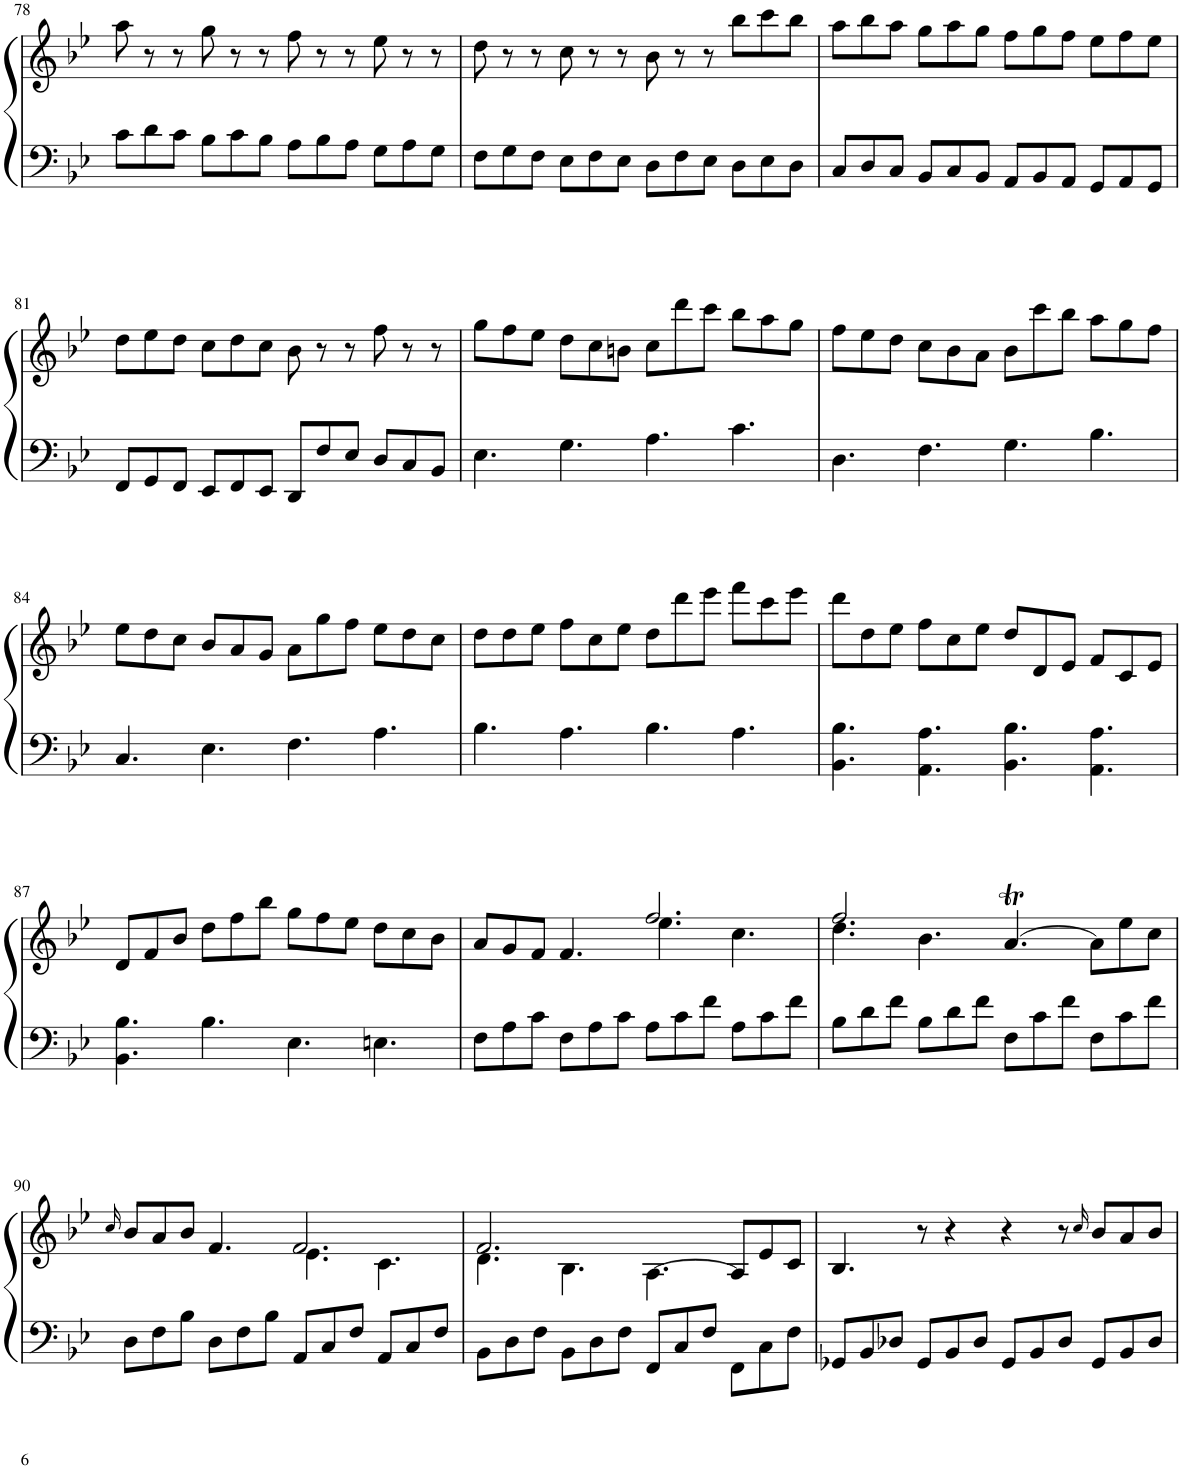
**kern	**kern
*part1	*part1
*staff2	*staff1
*I"Piano	*
*I'Pno.	*
!!LO:PB:g=z
*clefF4	*clefG2
*k[b-e-]	*k[b-e-]
*M12/8	*M12/8
=78	=78
8c\L	8aa\
8d\	8r
8c\J	8r
8B-\L	8gg\
8c\	8r
8B-\J	8r
8A\L	8ff\
8B-\	8r
8A\J	8r
8G\L	8ee-\
8A\	8r
8G\J	8r
=79	=79
8F\L	8dd\
8G\	8r
8F\J	8r
8E-\L	8cc\
8F\	8r
8E-\J	8r
8D\L	8b-\
8F\	8r
8E-\J	8r
8D\L	8bb-\L
8E-\	8ccc\
8D\J	8bb-\J
=80	=80
8C/L	8aa\L
8D/	8bb-\
8C/J	8aa\J
8BB-/L	8gg\L
8C/	8aa\
8BB-/J	8gg\J
8AA/L	8ff\L
8BB-/	8gg\
8AA/J	8ff\J
8GG/L	8ee-\L
8AA/	8ff\
8GG/J	8ee-\J
!!LO:LB:g=z
=81	=81
8FF/L	8dd\L
8GG/	8ee-\
8FF/J	8dd\J
8EE-/L	8cc\L
8FF/	8dd\
8EE-/J	8cc\J
8DD/L	8b-\
8F/	8r
8E-/J	8r
8D/L	8ff\
8C/	8r
8BB-/J	8r
=82	=82
4.E-\	8gg\L
.	8ff\
.	8ee-\J
4.G\	8dd\L
.	8cc\
.	8bn\J
4.A\	8cc\L
.	8ddd\
.	8ccc\J
4.c\	8bb-\L
.	8aa\
.	8gg\J
=83	=83
4.D\	8ff\L
.	8ee-\
.	8dd\J
4.F\	8cc\L
.	8b-\
.	8a\J
4.G\	8b-\L
.	8ccc\
.	8bb-\J
4.B-\	8aa\L
.	8gg\
.	8ff\J
!!LO:LB:g=z
=84	=84
4.C/	8ee-\L
.	8dd\
.	8cc\J
4.E-\	8b-/L
.	8a/
.	8g/J
4.F\	8a\L
.	8gg\
.	8ff\J
4.A\	8ee-\L
.	8dd\
.	8cc\J
=85	=85
4.B-\	8dd\L
.	8dd\
.	8ee-\J
4.A\	8ff\L
.	8cc\
.	8ee-\J
4.B-\	8dd\L
.	8ddd\
.	8eee-\J
4.A\	8fff\L
.	8ccc\
.	8eee-\J
=86	=86
4.BB-\ 4.B-\	8ddd\L
.	8dd\
.	8ee-\J
4.AA\ 4.A\	8ff\L
.	8cc\
.	8ee-\J
4.BB-\ 4.B-\	8dd/L
.	8d/
.	8e-/J
4.AA\ 4.A\	8f/L
.	8c/
.	8e-/J
!!LO:LB:g=z
=87	=87
4.BB-\ 4.B-\	8d/L
.	8f/
.	8b-/J
4.B-\	8dd\L
.	8ff\
.	8bb-\J
4.E-\	8gg\L
.	8ff\
.	8ee-\J
4.En\	8dd\L
.	8cc\
.	8b-\J
=88	=88
*	*^
8F\L	8a/L	2.ryy
8A\	8g/	.
8c\J	8f/J	.
8F\L	4.f/	.
8A\	.	.
8c\J	.	.
8A\L	4.ee-\	2.ff/
8c\	.	.
8f\J	.	.
8A\L	4.cc\	.
8c\	.	.
8f\J	.	.
=89	=89	=89
8B-\L	4.dd\	2.ff/
8d\	.	.
8f\J	.	.
8B-\L	4.b-\	.
8d\	.	.
8f\J	.	.
8F\L	[4.at/	2.ryy
8c\	.	.
8f\J	.	.
8F\L	8a\L]	.
8c\	8ee-\	.
8f\J	8cc\J	.
!!LO:LB:g=z	!!
=90	=90	=90
.	16qcc/	.
8D\L	8b-/L	2.ryy
8F\	8a/	.
8B-\J	8b-/J	.
8D\L	4.f/	.
8F\	.	.
8B-\J	.	.
8AA/L	4.e-\	2.f/
8C/	.	.
8F/J	.	.
8AA/L	4.c\	.
8C/	.	.
8F/J	.	.
=91	=91	=91
8BB-\L	4.d\	2.f/
8D\	.	.
8F\J	.	.
8BB-\L	4.B-\	.
8D\	.	.
8F\J	.	.
8FF/L	[4.A\	2.ryy
8C/	.	.
8F/J	.	.
8FF\L	8A/L]	.
8C\	8e-/	.
8F\J	8c/J	.
*	*v	*v
=92	=92
8GG-X/L	4.B-/
8BB-/	.
8D-X/J	.
8GG-/L	8r
8BB-/	4r
8D-/J	.
8GG-/L	4r
8BB-/	.
8D-/J	8r
.	16qcc/
8GG-/L	8b-/L
8BB-/	8a/
8D-/J	8b-/J
=	=
*-	*-
